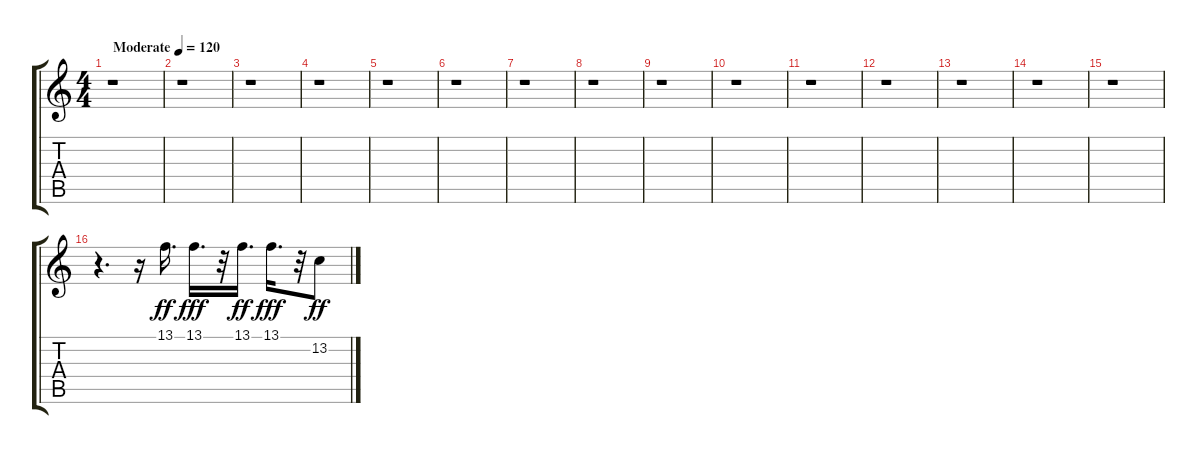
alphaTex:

\track "" {instrument lead2sawtooth}
\staff {score tabs}
\tuning (E4 B3 G3 D3 A2 E2) {hide}
\ts (4 4)
\tempo (120 "Moderate")
\clef g2
\ks c
r.1{dy ff instrument lead2sawtooth} |
r.1 |
r.1 |
r.1 |
r.1 |
r.1 |
r.1 |
r.1 |
r.1 |
r.1 |
r.1 |
r.1 |
r.1 |
r.1 |
r.1 |
r.4{d} r.16 13.1.16{d volume 15} 13.1.16{d dy fff} r.32 13.1.16{d dy ff} 13.1.16{d dy fff} r.32 13.2.8{dy ff}
